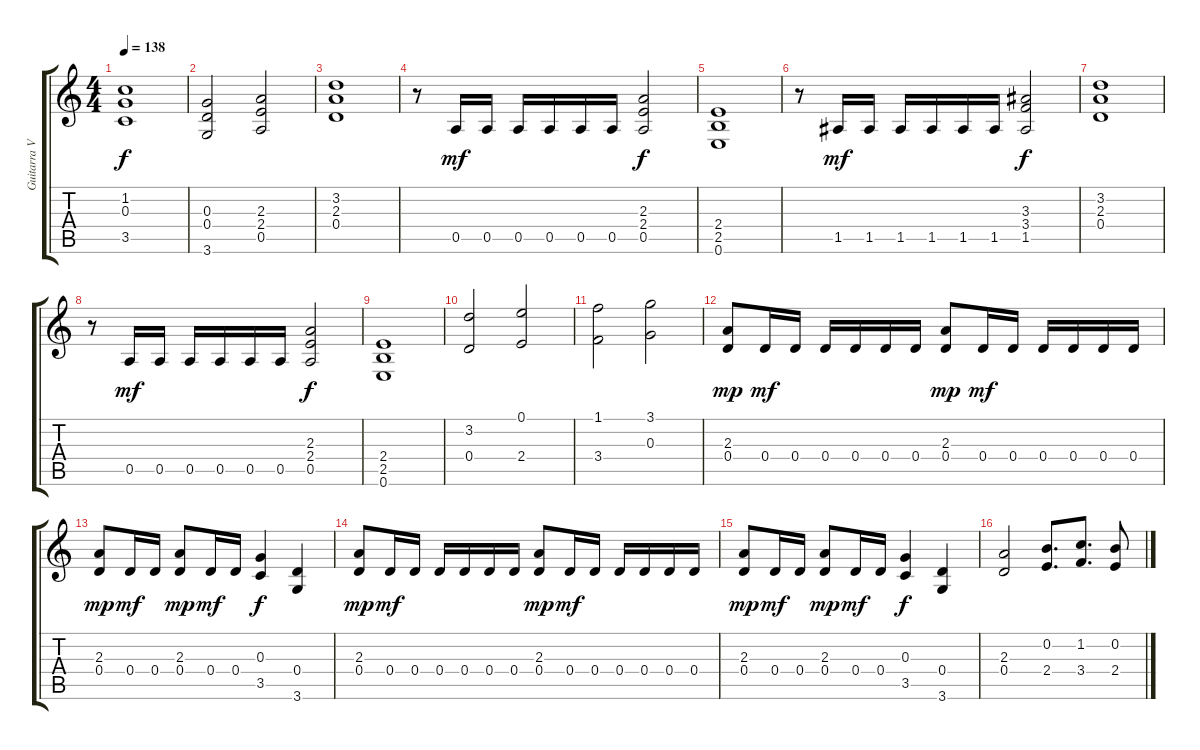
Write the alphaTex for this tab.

\track ("Guitarra VI (Dist. Rítmica)" "Guitarra V") {instrument distortionguitar}
\staff {score tabs}
\tuning (E4 B3 G3 D3 A2 E2) {hide}
\ts (4 4)
\tempo 138
\clef g2
\ks c
(1.2 0.3 3.5).1{dy f} |
(0.3 0.4 3.6).2 (2.3 2.4 0.5).2 |
(3.2 2.3 0.4).1 |
r.8 0.5.16{dy mf} 0.5.16 0.5.16 0.5.16 0.5.16 0.5.16 (2.3 2.4 0.5).2{dy f} |
(2.4 2.5 0.6).1 |
r.8 1.5.16{dy mf} 1.5.16 1.5.16 1.5.16 1.5.16 1.5.16 (3.3 3.4 1.5).2{dy f} |
(3.2 2.3 0.4).1 |
r.8 0.5.16{dy mf} 0.5.16 0.5.16 0.5.16 0.5.16 0.5.16 (2.3 2.4 0.5).2{dy f} |
(2.4 2.5 0.6).1 |
(3.2 0.4).2 (0.1 2.4).2 |
(1.1 3.4).2 (3.1 0.3).2 |
(2.3 0.4).8{dy mp} 0.4.16{dy mf} 0.4.16 0.4.16 0.4.16 0.4.16 0.4.16 (2.3 0.4).8{dy mp} 0.4.16{dy mf} 0.4.16 0.4.16 0.4.16 0.4.16 0.4.16 |
(2.3 0.4).8{dy mp} 0.4.16{dy mf} 0.4.16 (2.3 0.4).8{dy mp} 0.4.16{dy mf} 0.4.16 (0.3 3.5).4{dy f} (0.4 3.6).4 |
(2.3 0.4).8{dy mp} 0.4.16{dy mf} 0.4.16 0.4.16 0.4.16 0.4.16 0.4.16 (2.3 0.4).8{dy mp} 0.4.16{dy mf} 0.4.16 0.4.16 0.4.16 0.4.16 0.4.16 |
(2.3 0.4).8{dy mp} 0.4.16{dy mf} 0.4.16 (2.3 0.4).8{dy mp} 0.4.16{dy mf} 0.4.16 (0.3 3.5).4{dy f} (0.4 3.6).4 |
(2.3 0.4).2 (0.2 2.4).8{d} (1.2 3.4).8{d} (0.2 2.4).8
